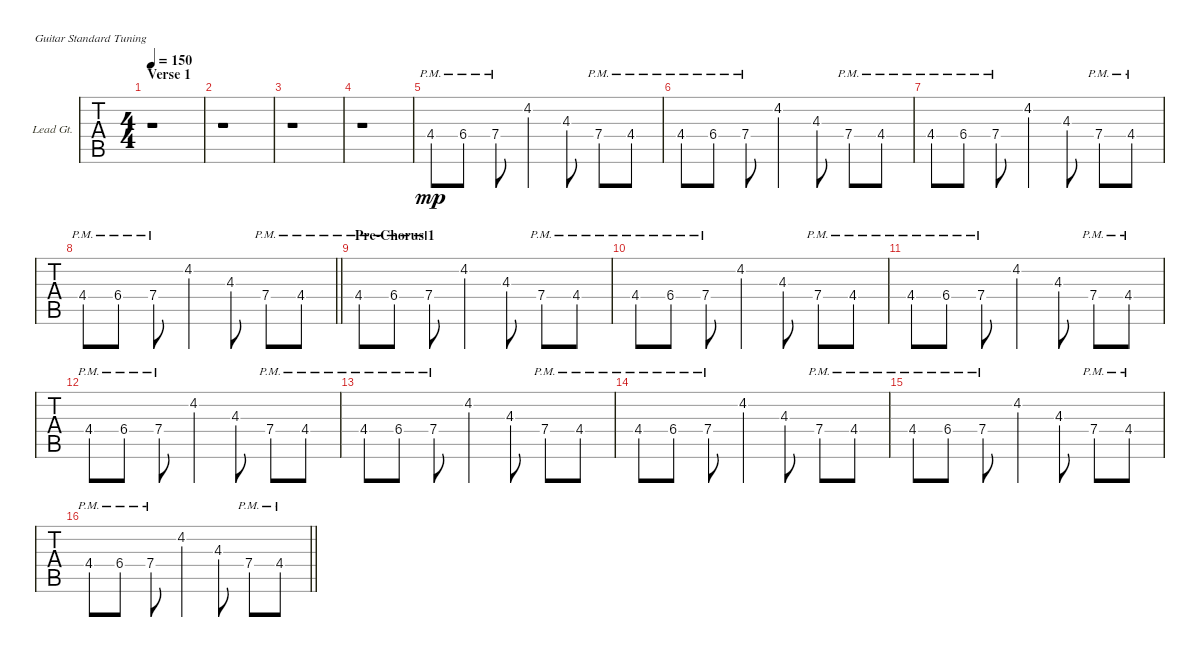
\bracketExtendMode groupsimilarinstruments
\firstSystemTrackNameOrientation horizontal
\otherSystemsTrackNameOrientation horizontal
\track ("Lead Guitar" "Lead Gt.") {instrument overdrivenguitar}
\staff {tabs}
\tuning (E4 B3 G3 D3 A2 E2)
\ts (4 4)
\section ("" "Verse 1")
\tempo 150
\clef g2
\ks e
r.1{dy f} |
r.1 |
r.1 |
r.1 |
4.4{pm}.8{dy mp} 6.4{pm}.8 7.4{pm}.8 4.2.4 4.3.8 7.4{pm}.8 4.4{pm}.8 |
4.4{pm}.8 6.4{pm}.8 7.4{pm}.8 4.2.4 4.3.8 7.4{pm}.8 4.4{pm}.8 |
4.4{pm}.8 6.4{pm}.8 7.4{pm}.8 4.2.4 4.3.8 7.4{pm}.8 4.4{pm}.8 |
\barLineRight lightlight
4.4{pm}.8 6.4{pm}.8 7.4{pm}.8 4.2.4 4.3.8 7.4{pm}.8 4.4{pm}.8 |
\section ("" "Pre-Chorus 1")
4.4{pm}.8 6.4{pm}.8 7.4{pm}.8 4.2.4 4.3.8 7.4{pm}.8 4.4{pm}.8 |
4.4{pm}.8 6.4{pm}.8 7.4{pm}.8 4.2.4 4.3.8 7.4{pm}.8 4.4{pm}.8 |
4.4{pm}.8 6.4{pm}.8 7.4{pm}.8 4.2.4 4.3.8 7.4{pm}.8 4.4{pm}.8 |
4.4{pm}.8 6.4{pm}.8 7.4{pm}.8 4.2.4 4.3.8 7.4{pm}.8 4.4{pm}.8 |
4.4{pm}.8 6.4{pm}.8 7.4{pm}.8 4.2.4 4.3.8 7.4{pm}.8 4.4{pm}.8 |
4.4{pm}.8 6.4{pm}.8 7.4{pm}.8 4.2.4 4.3.8 7.4{pm}.8 4.4{pm}.8 |
4.4{pm}.8 6.4{pm}.8 7.4{pm}.8 4.2.4 4.3.8 7.4{pm}.8 4.4{pm}.8 |
\barLineRight lightlight
4.4{pm}.8 6.4{pm}.8 7.4{pm}.8 4.2.4 4.3.8 7.4{pm}.8 4.4{pm}.8
